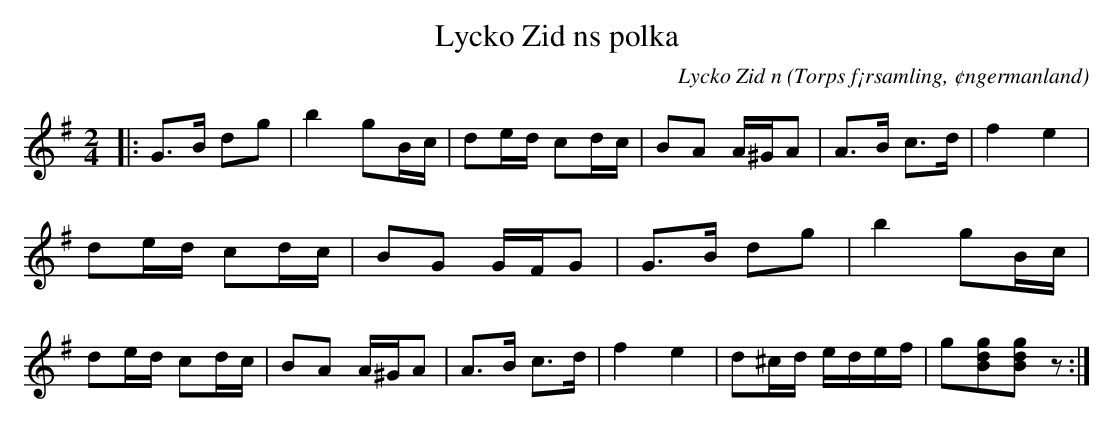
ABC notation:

X:1
T:Lycko Zid ns polka
O:Torps f¡rsamling, ¢ngermanland
C: Lycko Zid n
M:2/4
L:1/16
K:G
|: G3B d2g2 | b4 g2Bc | d2ed c2dc | B2A2 A^GA2 |A3B c3d | f4 e4 | d2ed c2dc | B2G2 GFG2 | G3B d2g2 | b4 g2Bc | d2ed c2dc | B2A2 A^GA2 | A3B c3d | f4 e4 | d2^cd edef | g2[gdB]2[gdB]2 z2 :|
